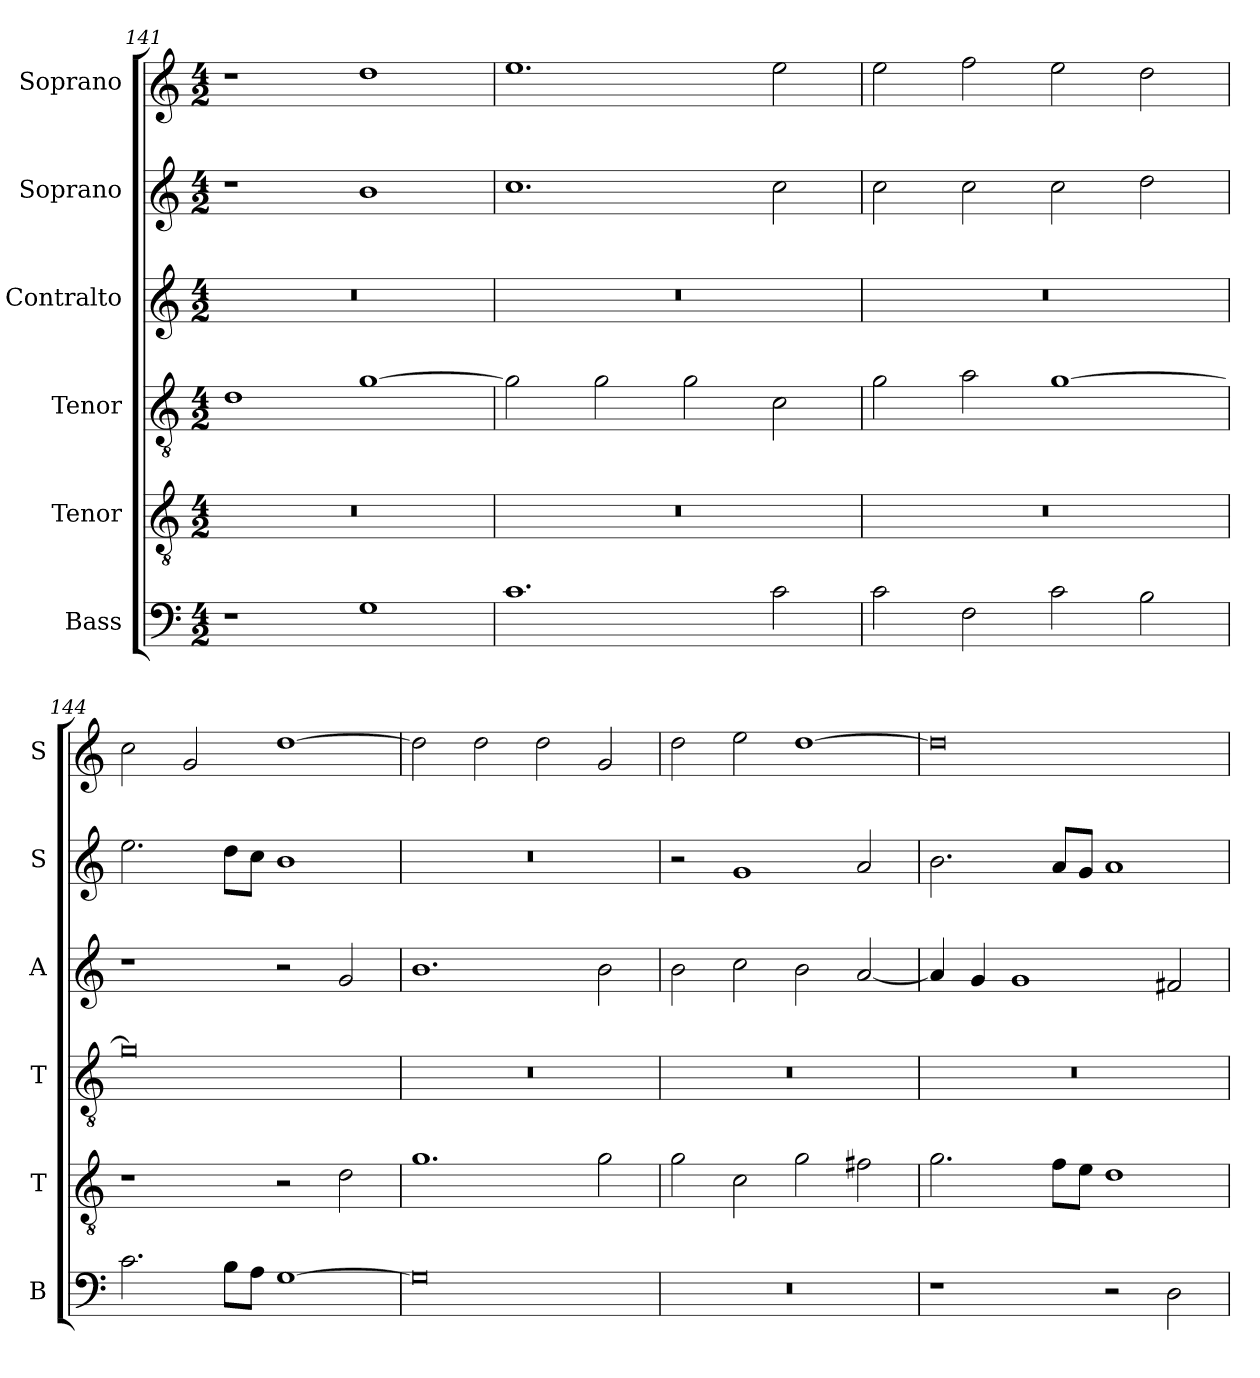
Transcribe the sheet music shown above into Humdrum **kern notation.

**kern	**kern	**kern	**kern	**kern	**kern
*part6	*part5	*part4	*part3	*part2	*part1
*staff6	*staff5	*staff4	*staff3	*staff2	*staff1
*I"Bass	*I"Tenor	*I"Tenor	*I"Contralto	*I"Soprano	*I"Soprano
*I'B	*I'T	*I'T	*I'A	*I'S	*I'S
*clefF4	*clefGv2	*clefGv2	*clefG2	*clefG2	*clefG2
*k[]	*k[]	*k[]	*k[]	*k[]	*k[]
*C:ion	*C:ion	*C:ion	*C:ion	*C:ion	*C:ion
*M4/2	*M4/2	*M4/2	*M4/2	*M4/2	*M4/2
=141	=141	=141	=141	=141	=141
1r	0r	1d	0r	1r	1r
1G	.	[1g	.	1b	1dd
=142	=142	=142	=142	=142	=142
1.c	0r	2g]	0r	1.cc	1.ee
.	.	2g	.	.	.
.	.	2g	.	.	.
2c	.	2c	.	2cc	2ee
=143	=143	=143	=143	=143	=143
2c	0r	2g	0r	2cc	2ee
2F	.	2a	.	2cc	2ff
2c	.	[1g	.	2cc	2ee
2B	.	.	.	2dd	2dd
=144	=144	=144	=144	=144	=144
2.c	1r	0g]	1r	2.ee	2cc
.	.	.	.	.	2g
8B\L	.	.	.	8dd\L	.
8A\J	.	.	.	8cc\J	.
[1G	2r	.	2r	1b	[1dd
.	2d	.	2g	.	.
=145	=145	=145	=145	=145	=145
0G]	1.g	0r	1.b	0r	2dd]
.	.	.	.	.	2dd
.	.	.	.	.	2dd
.	2g	.	2b	.	2g
=146	=146	=146	=146	=146	=146
0r	2g	0r	2b	2r	2dd
.	2c	.	2cc	1g	2ee
.	2g	.	2b	.	[1dd
.	2f#X	.	[2a	2a	.
=147	=147	=147	=147	=147	=147
1r	2.g	0r	4a]	2.b	0dd]
.	.	.	4g	.	.
.	.	.	1g	.	.
.	8f\L	.	.	8a/L	.
.	8e\J	.	.	8g/J	.
2r	1d	.	.	1a	.
2D	.	.	2f#X	.	.
=	=	=	=	=	=
*-	*-	*-	*-	*-	*-
